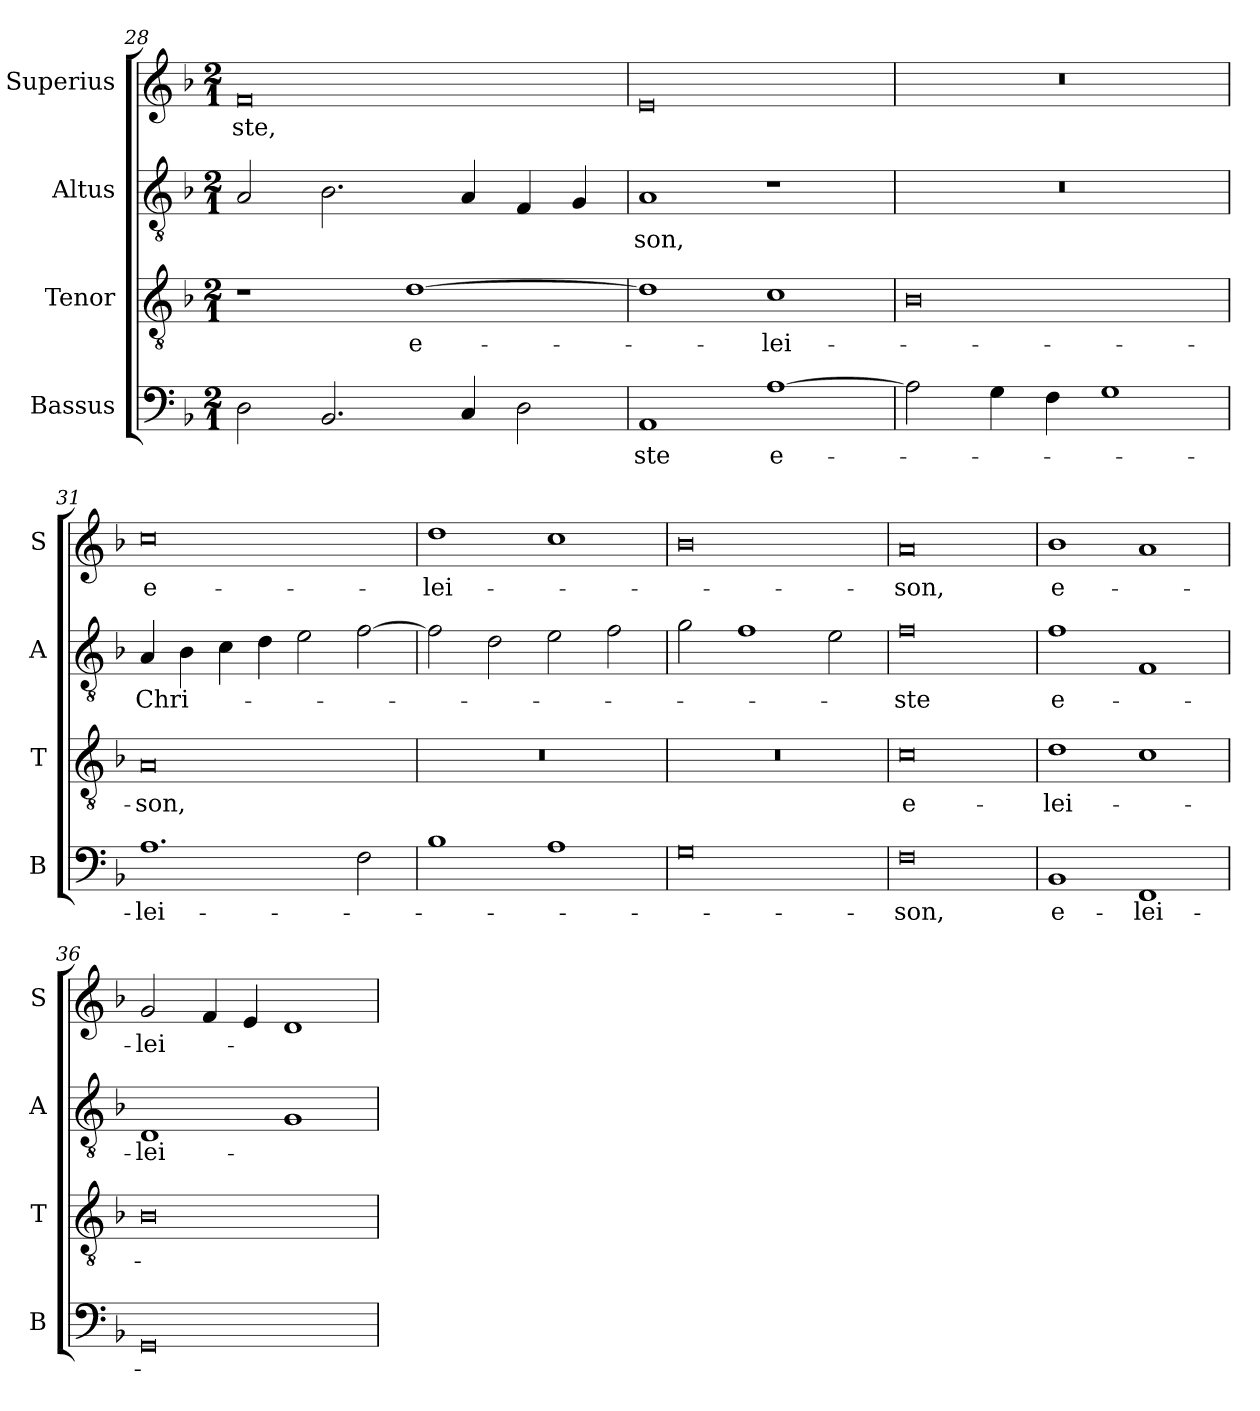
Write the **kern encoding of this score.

**kern	**text	**kern	**text	**kern	**text	**kern	**text
*part4	*part4	*part3	*part3	*part2	*part2	*part1	*part1
*staff4	*staff4	*staff3	*staff3	*staff2	*staff2	*staff1	*staff1
*I"Bassus	*	*I"Tenor	*	*I"Altus	*	*I"Superius	*
*I'B	*	*I'T	*	*I'A	*	*I'S	*
*clefF4	*	*clefGv2	*	*clefGv2	*	*clefG2	*
*k[b-]	*	*k[b-]	*	*k[b-]	*	*k[b-]	*
*M2/1	*	*M2/1	*	*M2/1	*	*M2/1	*
=28	=28	=28	=28	=28	=28	=28	=28
2D\	.	1r	.	2A/	.	0f	-ste,
2.BB-/	.	.	.	2.B-\	.	.	.
.	.	[1d	e-	.	.	.	.
4C/	.	.	.	4A/	.	.	.
2D\	.	.	.	4F/	.	.	.
.	.	.	.	4G/	.	.	.
=29	=29	=29	=29	=29	=29	=29	=29
1AA	-ste	1d]	.	1A	-son,	0e	.
[1A	e-	1c	-lei-	1r	.	.	.
=30	=30	=30	=30	=30	=30	=30	=30
2A\]	.	0B-	.	0r	.	0r	.
4G\	.	.	.	.	.	.	.
4F\	.	.	.	.	.	.	.
1G	.	.	.	.	.	.	.
=31	=31	=31	=31	=31	=31	=31	=31
1.A	-lei-	0A	-son,	4A/	Chri-	0cc	e-
.	.	.	.	4B-\	.	.	.
.	.	.	.	4c\	.	.	.
.	.	.	.	4d\	.	.	.
.	.	.	.	2e\	.	.	.
2F\	.	.	.	[2f\	.	.	.
=32	=32	=32	=32	=32	=32	=32	=32
1B-	.	0r	.	2f\]	.	1dd	-lei-
.	.	.	.	2d\	.	.	.
1A	.	.	.	2e\	.	1cc	.
.	.	.	.	2f\	.	.	.
=33	=33	=33	=33	=33	=33	=33	=33
0G	.	0r	.	2g\	.	0b-	.
.	.	.	.	1f	.	.	.
.	.	.	.	2e\	.	.	.
=34	=34	=34	=34	=34	=34	=34	=34
0F	-son,	0c	e-	0f	-ste	0a	-son,
=35	=35	=35	=35	=35	=35	=35	=35
1BB-	e-	1d	-lei-	1f	e-	1b-	e-
1FF	-lei-	1c	.	1F	.	1a	.
=36	=36	=36	=36	=36	=36	=36	=36
0GG	.	0B-	.	1D	-lei-	2g/	-lei-
.	.	.	.	.	.	4f/	.
.	.	.	.	.	.	4e/	.
.	.	.	.	1G	.	1d	.
=	=	=	=	=	=	=	=
*-	*-	*-	*-	*-	*-	*-	*-
